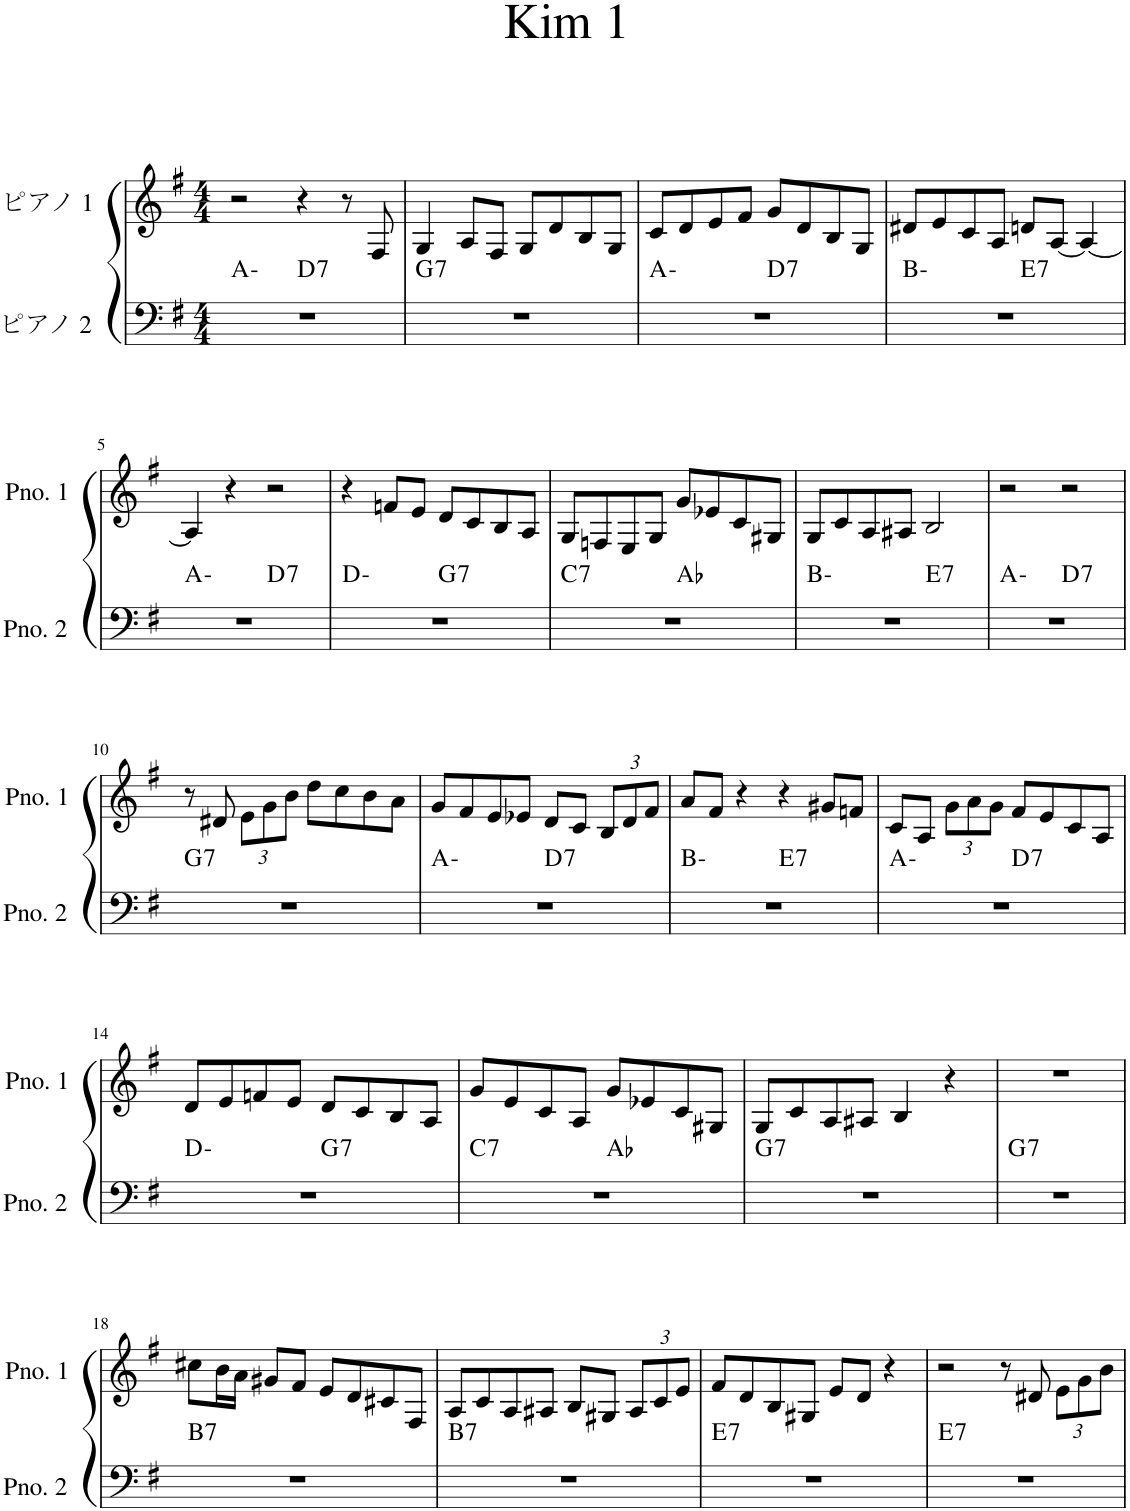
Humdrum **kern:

**kern	**harte	**kern
*part2	*part2	*part1
*staff2	*	*staff1
*I"ピアノ 2	*	*I"ピアノ 1
*clefF4	*	*clefG2
*k[f#]	*	*k[f#]
*M4/4	*	*M4/4
=1	=1	=1
*^	*	*
1r	2ryy	A:min	2r
!	!	!LO:H:kt=7	!
.	2ryy	D:7	4r
.	.	.	8r
.	.	.	8F#/
=2	=2	=2	=2
!	!	!LO:H:kt=7	!
*v	*v	*	*
1r	G:7	4G/
.	.	8A/L
.	.	8F#/J
.	.	8G/L
.	.	8d/
.	.	8B/
.	.	8G/J
=3	=3	=3
*^	*	*
1r	2ryy	A:min	8c/L
.	.	.	8d/
.	.	.	8e/
.	.	.	8f#/J
!	!	!LO:H:kt=7	!
.	2ryy	D:7	8g/L
.	.	.	8d/
.	.	.	8B/
.	.	.	8G/J
=4	=4	=4	=4
1r	2ryy	B:min	8d#X/L
.	.	.	8e/
.	.	.	8c/
.	.	.	8A/J
!	!	!LO:H:kt=7	!
.	2ryy	E:7	8dn/L
.	.	.	[8A/J
.	.	.	4A/_
!!LO:LB:g=z
=5	=5	=5	=5
1r	2ryy	A:min	4A/]
.	.	.	4r
!	!	!LO:H:kt=7	!
.	2ryy	D:7	2r
=6	=6	=6	=6
1r	2ryy	D:min	4r
.	.	.	8fn/L
.	.	.	8e/J
!	!	!LO:H:kt=7	!
.	2ryy	G:7	8d/L
.	.	.	8c/
.	.	.	8B/
.	.	.	8A/J
=7	=7	=7	=7
!	!	!LO:H:kt=7	!
1r	2ryy	C:7	8G/L
.	.	.	8Fn/
.	.	.	8E/
.	.	.	8G/J
.	2ryy	Ab:maj	8g/L
.	.	.	8e-X/
.	.	.	8c/
.	.	.	8G#X/J
=8	=8	=8	=8
1r	2ryy	B:min	8G/L
.	.	.	8c/
.	.	.	8A/
.	.	.	8A#X/J
!	!	!LO:H:kt=7	!
.	2ryy	E:7	2B/
=9	=9	=9	=9
1r	2ryy	A:min	2r
!	!	!LO:H:kt=7	!
.	2ryy	D:7	2r
!!LO:LB:g=z
=10	=10	=10	=10
!	!	!LO:H:kt=7	!
*v	*v	*	*
1r	G:7	8r
.	.	8d#X/
*	*	*Xbrackettup
.	.	12e\L
.	.	12g\
.	.	12b\J
.	.	8dd\L
.	.	8cc\
.	.	8b\
.	.	8a\J
=11	=11	=11
*^	*	*
1r	2ryy	A:min	8g/L
.	.	.	8f#/
.	.	.	8e/
.	.	.	8e-X/J
!	!	!LO:H:kt=7	!
.	2ryy	D:7	8d/L
.	.	.	8c/J
.	.	.	12B/L
.	.	.	12d/
.	.	.	12f#/J
=12	=12	=12	=12
1r	2ryy	B:min	8a/L
.	.	.	8f#/J
.	.	.	4r
!	!	!LO:H:kt=7	!
.	2ryy	E:7	4r
.	.	.	8g#X/L
.	.	.	8fn/J
=13	=13	=13	=13
1r	2ryy	A:min	8c/L
.	.	.	8A/J
.	.	.	12g\L
.	.	.	12a\
.	.	.	12g\J
!	!	!LO:H:kt=7	!
.	2ryy	D:7	8f#/L
.	.	.	8e/
.	.	.	8c/
.	.	.	8A/J
!!LO:LB:g=z
=14	=14	=14	=14
1r	2ryy	D:min	8d/L
.	.	.	8e/
.	.	.	8fn/
.	.	.	8e/J
!	!	!LO:H:kt=7	!
.	2ryy	G:7	8d/L
.	.	.	8c/
.	.	.	8B/
.	.	.	8A/J
=15	=15	=15	=15
!	!	!LO:H:kt=7	!
1r	2ryy	C:7	8g/L
.	.	.	8e/
.	.	.	8c/
.	.	.	8A/J
.	2ryy	Ab:maj	8g/L
.	.	.	8e-X/
.	.	.	8c/
.	.	.	8G#X/J
=16	=16	=16	=16
!	!	!LO:H:kt=7	!
*v	*v	*	*
1r	G:7	8G/L
.	.	8c/
.	.	8A/
.	.	8A#X/J
.	.	4B/
.	.	4r
=17	=17	=17
!	!LO:H:kt=7	!
1r	G:7	1r
!!LO:LB:g=z
=18	=18	=18
!	!LO:H:kt=7	!
1r	B:7	8cc#X\L
.	.	16b\L
.	.	16a\JJ
.	.	8g#X/L
.	.	8f#/J
.	.	8e/L
.	.	8d/
.	.	8c#X/
.	.	8F#/J
=19	=19	=19
!	!LO:H:kt=7	!
1r	B:7	8A/L
.	.	8c/
.	.	8A/
.	.	8A#X/J
.	.	8B/L
.	.	8G#X/J
.	.	12A#/L
.	.	12c/
.	.	12e/J
=20	=20	=20
!	!LO:H:kt=7	!
1r	E:7	8f#/L
.	.	8d/
.	.	8B/
.	.	8G#X/J
.	.	8e/L
.	.	8d/J
.	.	4r
=21	=21	=21
!	!LO:H:kt=7	!
1r	E:7	2r
.	.	8r
.	.	8d#X/
.	.	12e\L
.	.	12g\
.	.	12b\J
=	=	=
*-	*-	*-
